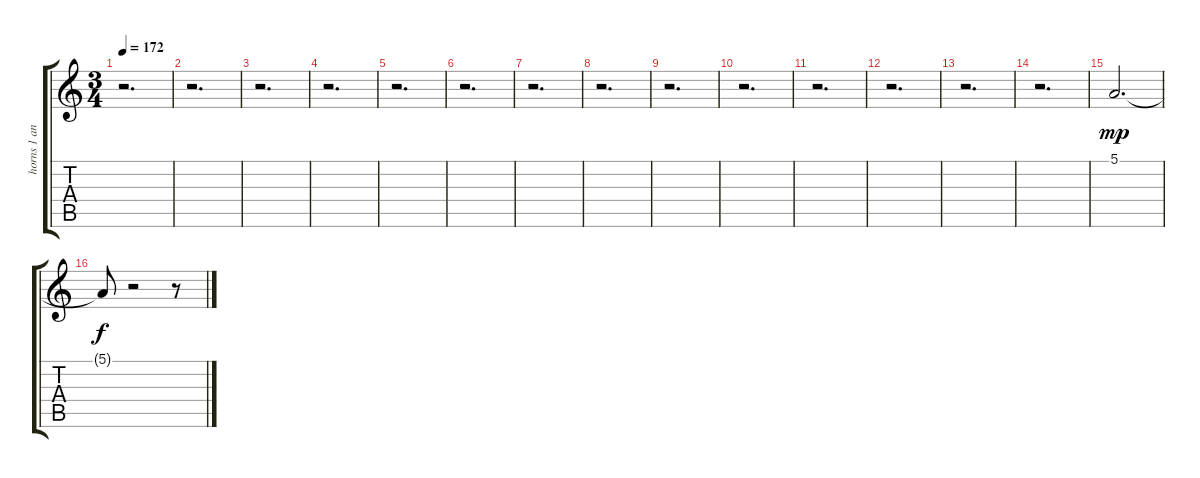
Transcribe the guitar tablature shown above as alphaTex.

\track ("horns 1 and 2" "horns 1 an") {instrument frenchhorn}
\staff {score tabs}
\tuning (E4 B3 G3 D3 A2 E2) {hide}
\ts (3 4)
\tempo 172
\clef g2
\ks c
r.2{d dy f} |
r.2{d} |
r.2{d} |
r.2{d} |
r.2{d} |
r.2{d} |
r.2{d} |
r.2{d} |
r.2{d} |
r.2{d} |
r.2{d} |
r.2{d} |
r.2{d} |
r.2{d} |
5.1.2{d dy mp} |
5.1{t}.8{dy f} r.2 r.8
